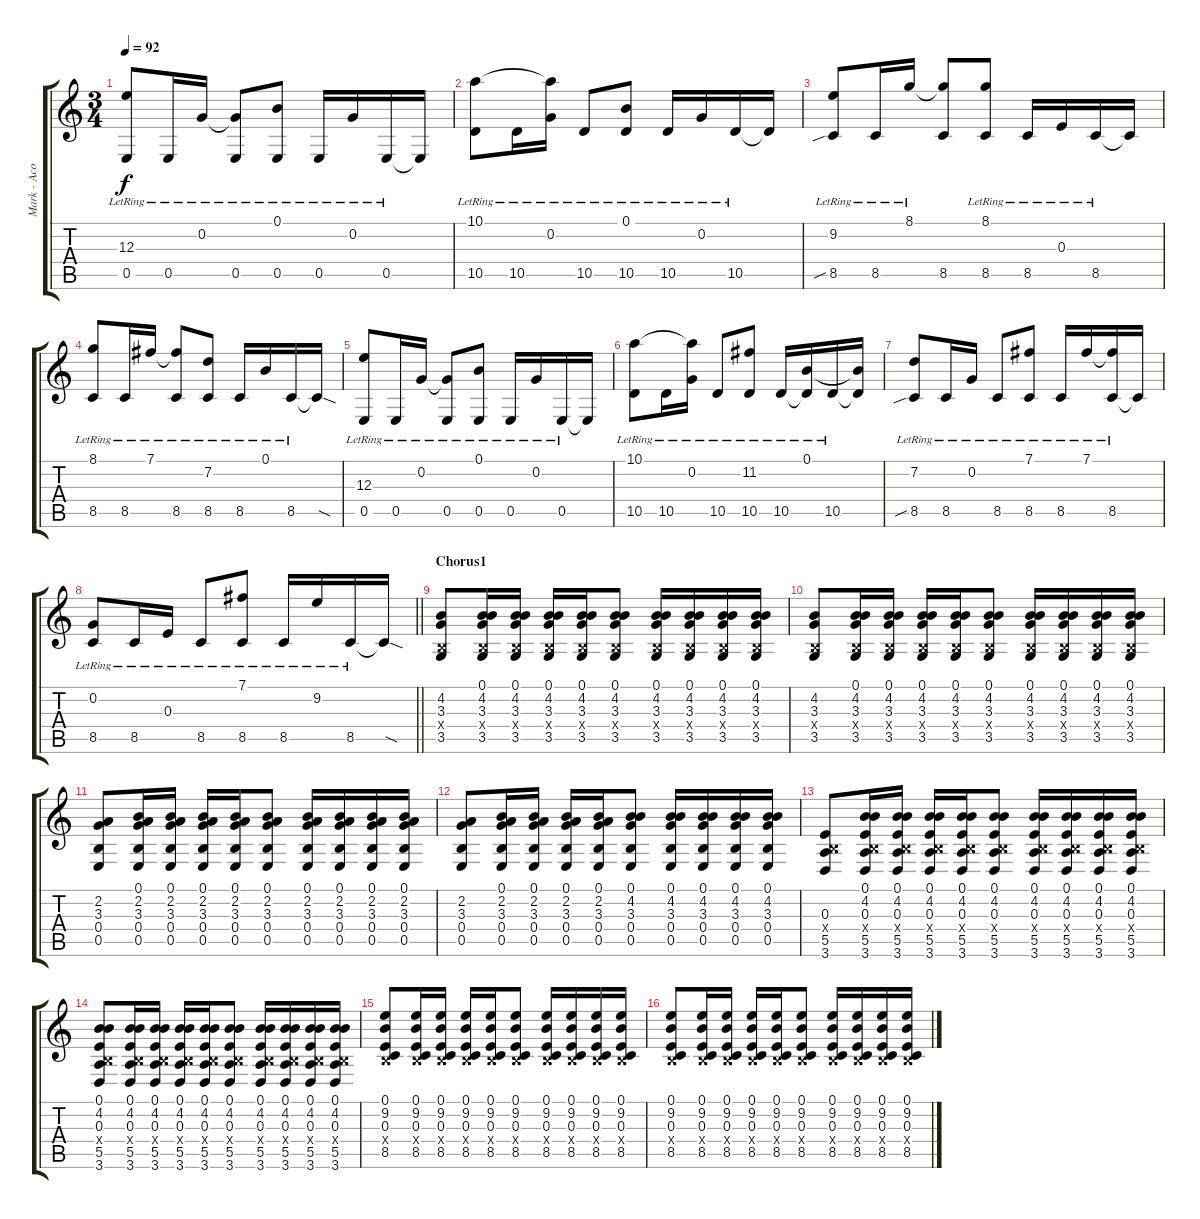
\track ("Mark - Acoustic 12 strings" "Mark - Aco") {instrument acousticguitarsteel}
\staff {score tabs}
\tuning (B3 G3 E3 B2 E2 B1) {hide}
\ts (3 4)
\tempo 92
\clef g2
\ks c
(12.3{lr} 0.5{lr}).8{dy f} 0.5{lr}.16 0.2{lr}.16 (0.2{t} 0.5{lr}).8 (0.1{lr} 0.5{lr}).8 0.5{lr}.16 0.2{lr}.16 0.5{lr}.16 0.5{t}.16 |
(10.1{lr} 10.5{lr}).8 10.5{lr}.16 (10.1{t} 0.2{lr}).16 10.5{lr}.8 (0.1{lr} 10.5).8 10.5{lr}.16 0.2{lr}.16 10.5{lr}.16 10.5{t}.16 |
(9.2{lr} 8.5{sib}).8 8.5{lr}.16 8.1{lr}.16 (8.1{t} 8.5).8 (8.1{lr} 8.5).8 8.5{lr}.16 0.3{lr}.16 8.5{lr}.16 8.5{t}.16 |
(8.1{lr} 8.5{lr}).8 8.5{lr}.16 7.1{lr}.16 (7.1{t} 8.5{lr}).8 (7.2{lr} 8.5{lr}).8 8.5{lr}.16 0.1{lr}.16 8.5{lr}.16 8.5{sod t}.16 |
(12.3{lr} 0.5{lr}).8 0.5{lr}.16 0.2{lr}.16 (0.2{t} 0.5{lr}).8 (0.1{lr} 0.5{lr}).8 0.5{lr}.16 0.2{lr}.16 0.5{lr}.16 0.5{t}.16 |
(10.1{lr} 10.5{lr}).8 10.5{lr}.16 (10.1{t} 0.2{lr}).16 10.5{lr}.8 (11.2{lr} 10.5{lr}).8 10.5{lr}.16 (0.1{lr} 10.5{t}).16 10.5{lr}.16 (0.1{t} 10.5{t}).16 |
(7.2{lr} 8.5{sib}).8 8.5{lr}.16 0.2{lr}.16 8.5{lr}.8 (7.1{lr} 8.5{lr}).8 8.5{lr}.16 7.1{lr}.16 (7.1{t} 8.5{lr}).16 8.5{t}.16 |
\barLineRight lightlight
(0.2{lr} 8.5{lr}).8 8.5{lr}.16 0.3{lr}.16 8.5{lr}.8 (7.1{lr} 8.5{lr}).8 8.5{lr}.16 9.2{lr}.16 8.5{lr}.16 8.5{sod t}.16 |
\section ("" "Chorus1")
(4.2 3.3 0.4{x} 3.5).8 (0.1 4.2 3.3 0.4{x} 3.5).16 (0.1 4.2 3.3 0.4{x} 3.5).16 (0.1 4.2 3.3 0.4{x} 3.5).16 (0.1 4.2 3.3 0.4{x} 3.5).16 (0.1 4.2 3.3 0.4{x} 3.5).8 (0.1 4.2 3.3 0.4{x} 3.5).16 (0.1 4.2 3.3 0.4{x} 3.5).16 (0.1 4.2 3.3 0.4{x} 3.5).16 (0.1 4.2 3.3 0.4{x} 3.5).16 |
(4.2 3.3 0.4{x} 3.5).8 (0.1 4.2 3.3 0.4{x} 3.5).16 (0.1 4.2 3.3 0.4{x} 3.5).16 (0.1 4.2 3.3 0.4{x} 3.5).16 (0.1 4.2 3.3 0.4{x} 3.5).16 (0.1 4.2 3.3 0.4{x} 3.5).8 (0.1 4.2 3.3 0.4{x} 3.5).16 (0.1 4.2 3.3 0.4{x} 3.5).16 (0.1 4.2 3.3 0.4{x} 3.5).16 (0.1 4.2 3.3 0.4{x} 3.5).16 |
(2.2 3.3 0.4 0.5).8 (0.1 2.2 3.3 0.4 0.5).16 (0.1 2.2 3.3 0.4 0.5).16 (0.1 2.2 3.3 0.4 0.5).16 (0.1 2.2 3.3 0.4 0.5).16 (0.1 2.2 3.3 0.4 0.5).8 (0.1 2.2 3.3 0.4 0.5).16 (0.1 2.2 3.3 0.4 0.5).16 (0.1 2.2 3.3 0.4 0.5).16 (0.1 2.2 3.3 0.4 0.5).16 |
(2.2 3.3 0.4 0.5).8 (0.1 2.2 3.3 0.4 0.5).16 (0.1 2.2 3.3 0.4 0.5).16 (0.1 2.2 3.3 0.4 0.5).16 (0.1 2.2 3.3 0.4 0.5).16 (0.1 4.2 3.3 0.4 0.5).8 (0.1 4.2 3.3 0.4 0.5).16 (0.1 4.2 3.3 0.4 0.5).16 (0.1 4.2 3.3 0.4 0.5).16 (0.1 4.2 3.3 0.4 0.5).16 |
(0.3 0.4{x} 5.5 3.6).8 (0.1 4.2 0.3 0.4{x} 5.5 3.6).16 (0.1 4.2 0.3 0.4{x} 5.5 3.6).16 (0.1 4.2 0.3 0.4{x} 5.5 3.6).16 (0.1 4.2 0.3 0.4{x} 5.5 3.6).16 (0.1 4.2 0.3 0.4{x} 5.5 3.6).8 (0.1 4.2 0.3 0.4{x} 5.5 3.6).16 (0.1 4.2 0.3 0.4{x} 5.5 3.6).16 (0.1 4.2 0.3 0.4{x} 5.5 3.6).16 (0.1 4.2 0.3 0.4{x} 5.5 3.6).16 |
(0.1 4.2 0.3 0.4{x} 5.5 3.6).8 (0.1 4.2 0.3 0.4{x} 5.5 3.6).16 (0.1 4.2 0.3 0.4{x} 5.5 3.6).16 (0.1 4.2 0.3 0.4{x} 5.5 3.6).16 (0.1 4.2 0.3 0.4{x} 5.5 3.6).16 (0.1 4.2 0.3 0.4{x} 5.5 3.6).8 (0.1 4.2 0.3 0.4{x} 5.5 3.6).16 (0.1 4.2 0.3 0.4{x} 5.5 3.6).16 (0.1 4.2 0.3 0.4{x} 5.5 3.6).16 (0.1 4.2 0.3 0.4{x} 5.5 3.6).16 |
(0.1 9.2 0.3 0.4{x} 8.5).8 (0.1 9.2 0.3 0.4{x} 8.5).16 (0.1 9.2 0.3 0.4{x} 8.5).16 (0.1 9.2 0.3 0.4{x} 8.5).16 (0.1 9.2 0.3 0.4{x} 8.5).16 (0.1 9.2 0.3 0.4{x} 8.5).8 (0.1 9.2 0.3 0.4{x} 8.5).16 (0.1 9.2 0.3 0.4{x} 8.5).16 (0.1 9.2 0.3 0.4{x} 8.5).16 (0.1 9.2 0.3 0.4{x} 8.5).16 |
(0.1 9.2 0.3 0.4{x} 8.5).8 (0.1 9.2 0.3 0.4{x} 8.5).16 (0.1 9.2 0.3 0.4{x} 8.5).16 (0.1 9.2 0.3 0.4{x} 8.5).16 (0.1 9.2 0.3 0.4{x} 8.5).16 (0.1 9.2 0.3 0.4{x} 8.5).8 (0.1 9.2 0.3 0.4{x} 8.5).16 (0.1 9.2 0.3 0.4{x} 8.5).16 (0.1 9.2 0.3 0.4{x} 8.5).16 (0.1 9.2 0.3 0.4{x} 8.5).16
